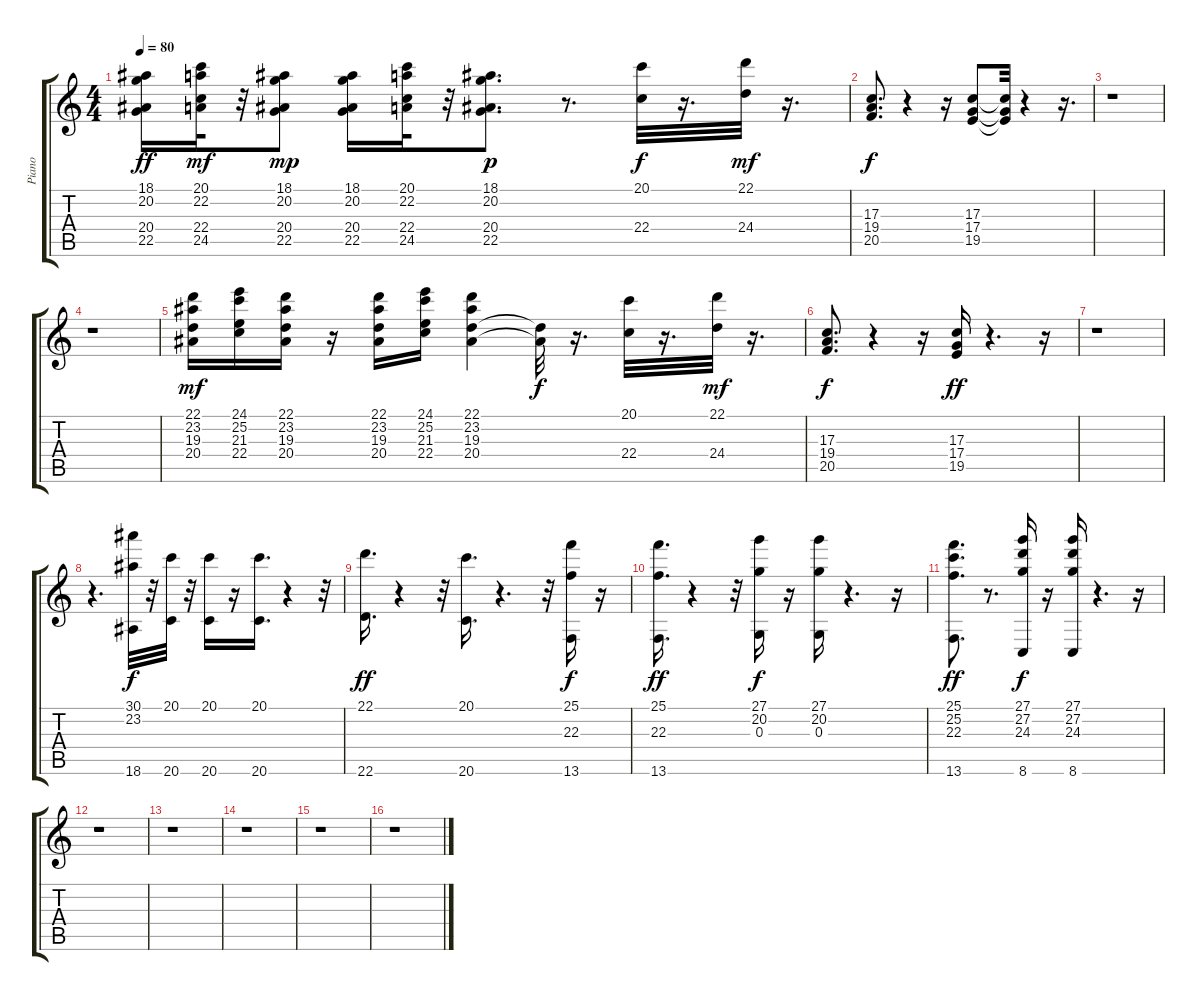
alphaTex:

\track ("Piano" "Piano") {instrument electricgrandpiano}
\staff {score tabs}
\tuning (E4 B3 G3 D3 A2 E2) {hide}
\ts (4 4)
\tempo 80
\clef g2
\ks c
(18.1 20.2 20.4 22.5).16{dy ff} (20.1 22.2 22.4 24.5).32{dy mf} r.32 (18.1 20.2 20.4 22.5).8{dy mp} (18.1 20.2 20.4 22.5).16 (20.1 22.2 22.4 24.5).32 r.32 (18.1 20.2 20.4 22.5).8{d dy p} r.8{d} (20.1 22.4).32{dy f} r.16{d} (22.1 24.4).32{dy mf} r.16{d} |
(17.3 19.4 20.5).8{d dy f} r.4 r.16 (17.3 17.4 19.5).8 (17.3{t} 17.4{t} 19.5{t}).32 r.4 r.16{d} |
r.1 |
r.1 |
(22.1 23.2 19.3 20.4).16{dy mf} (24.1 25.2 21.3 22.4).16 (22.1 23.2 19.3 20.4).16 r.16 (22.1 23.2 19.3 20.4).16 (24.1 25.2 21.3 22.4).16 (22.1 23.2 19.3 20.4).4 (19.3{t} 20.4{t}).32{dy f} r.16{d} (20.1 22.4).32 r.16{d} (22.1 24.4).32{dy mf} r.16{d} |
(17.3 19.4 20.5).8{d dy f} r.4 r.16 (17.3 17.4 19.5).16{dy ff} r.4{d} r.16 |
r.1 |
r.4{d} (30.1 23.2 18.6).32{dy f} r.32 (20.1 20.6).32 r.32 (20.1 20.6).16 r.16 (20.1 20.6).16{d} r.4 r.32 |
(22.1 22.6).16{d dy ff} r.4 r.32 (20.1 20.6).16{d} r.4{d} r.32 (25.1 22.3 13.6).16{dy f} r.16 |
(25.1 22.3 13.6).16{d dy ff} r.4 r.32 (27.1 20.2 0.3).16{dy f} r.16 (27.1 20.2 0.3).16 r.4{d} r.16 |
(25.1 25.2 22.3 13.6).8{d dy ff} r.8{d} (27.1 27.2 24.3 8.6).16{dy f} r.16 (27.1 27.2 24.3 8.6).16 r.4{d} r.16 |
r.1 |
r.1 |
r.1 |
r.1 |
r.1
